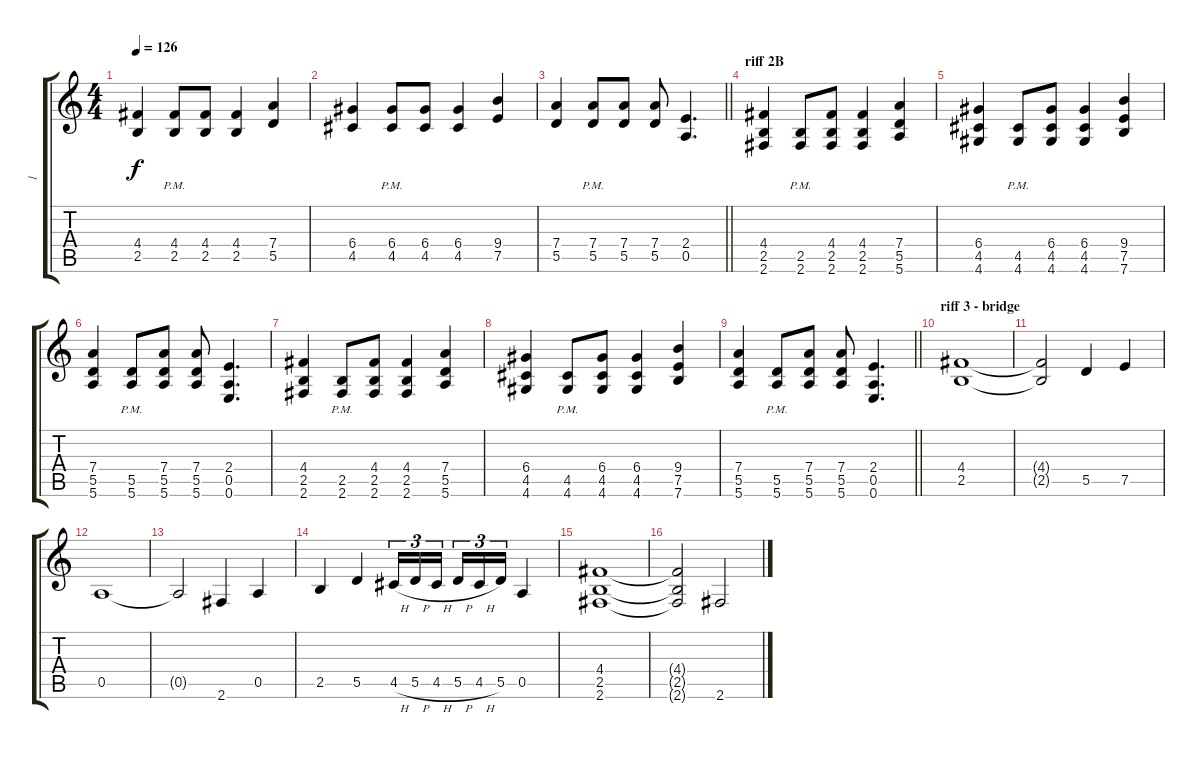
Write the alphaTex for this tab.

\track ("1" "1") {instrument overdrivenguitar}
\staff {score tabs}
\tuning (E4 B3 G3 D3 A2 E2) {hide}
\ts (4 4)
\tempo 126
\clef g2
\ks c
(4.4 2.5).4{dy f} (4.4{pm} 2.5{pm}).8 (4.4 2.5).8 (4.4 2.5).4 (7.4 5.5).4 |
(6.4 4.5).4 (6.4{pm} 4.5{pm}).8 (6.4 4.5).8 (6.4 4.5).4 (9.4 7.5).4 |
\barLineRight lightlight
(7.4 5.5).4 (7.4{pm} 5.5{pm}).8 (7.4 5.5).8 (7.4 5.5).8 (2.4 0.5).4{d} |
\section ("" "riff 2B")
(4.4 2.5 2.6).4 (2.5{pm} 2.6{pm}).8 (4.4 2.5 2.6).8 (4.4 2.5 2.6).4 (7.4 5.5 5.6).4 |
(6.4 4.5 4.6).4 (4.5{pm} 4.6{pm}).8 (6.4 4.5 4.6).8 (6.4 4.5 4.6).4 (9.4 7.5 7.6).4 |
(7.4 5.5 5.6).4 (5.5{pm} 5.6{pm}).8 (7.4 5.5 5.6).8 (7.4 5.5 5.6).8 (2.4 0.5 0.6).4{d} |
(4.4 2.5 2.6).4 (2.5{pm} 2.6{pm}).8 (4.4 2.5 2.6).8 (4.4 2.5 2.6).4 (7.4 5.5 5.6).4 |
(6.4 4.5 4.6).4 (4.5{pm} 4.6{pm}).8 (6.4 4.5 4.6).8 (6.4 4.5 4.6).4 (9.4 7.5 7.6).4 |
\barLineRight lightlight
(7.4 5.5 5.6).4 (5.5{pm} 5.6{pm}).8 (7.4 5.5 5.6).8 (7.4 5.5 5.6).8 (2.4 0.5 0.6).4{d} |
\section ("" "riff 3 - bridge")
(4.4 2.5).1 |
(4.4{t} 2.5{t}).2 5.5.4 7.5.4 |
0.5.1 |
0.5{t}.2 2.6.4 0.5.4 |
2.5.4 5.5.4 4.5{h}.16{tu (3 2)} 5.5{h}.16{tu (3 2)} 4.5{h}.16{tu (3 2) beam splitsecondary} 5.5{h}.16{tu (3 2)} 4.5{h}.16{tu (3 2)} 5.5.16{tu (3 2)} 0.5.4 |
(4.4 2.5 2.6).1 |
(4.4{t} 2.5{t} 2.6{t}).2 2.6.2
